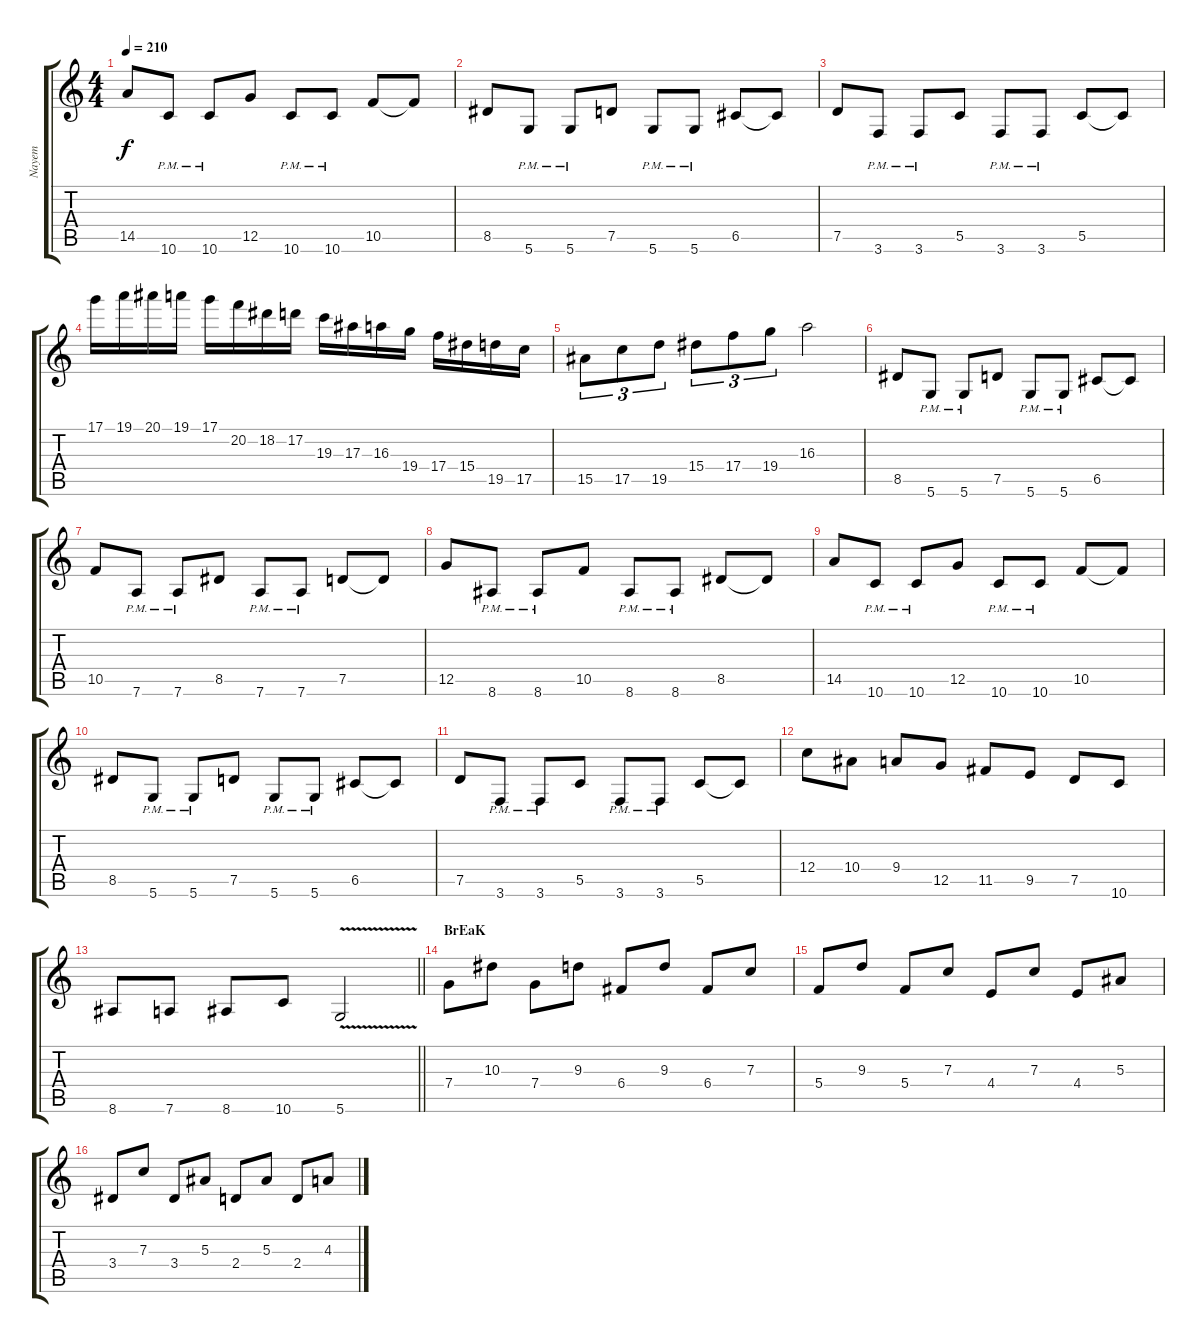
\track ("Nayem" "Nayem") {instrument distortionguitar}
\staff {score tabs}
\tuning (D4 A3 F3 C3 G2 D2) {hide}
\ts (4 4)
\tempo 210
\clef g2
\ks c
14.5.8{dy f} 10.6{pm}.8 10.6{pm}.8 12.5.8 10.6{pm}.8 10.6{pm}.8 10.5.8 10.5{t}.8 |
8.5.8 5.6{pm}.8 5.6{pm}.8 7.5.8 5.6{pm}.8 5.6{pm}.8 6.5.8 6.5{t}.8 |
7.5.8 3.6{pm}.8 3.6{pm}.8 5.5.8 3.6{pm}.8 3.6{pm}.8 5.5.8 5.5{t}.8 |
17.1.16 19.1.16 20.1.16 19.1.16 17.1.16 20.2.16 18.2.16 17.2.16 19.3.16 17.3.16 16.3.16 19.4.16 17.4.16 15.4.16 19.5.16 17.5.16 |
15.5.8{tu (3 2)} 17.5.8{tu (3 2)} 19.5.8{tu (3 2)} 15.4.8{tu (3 2)} 17.4.8{tu (3 2)} 19.4.8{tu (3 2)} 16.3.2 |
8.5.8 5.6{pm}.8 5.6{pm}.8 7.5.8 5.6{pm}.8 5.6{pm}.8 6.5.8 6.5{t}.8 |
10.5.8 7.6{pm}.8 7.6{pm}.8 8.5.8 7.6{pm}.8 7.6{pm}.8 7.5.8 7.5{t}.8 |
12.5.8 8.6{pm}.8 8.6{pm}.8 10.5.8 8.6{pm}.8 8.6{pm}.8 8.5.8 8.5{t}.8 |
14.5.8 10.6{pm}.8 10.6{pm}.8 12.5.8 10.6{pm}.8 10.6{pm}.8 10.5.8 10.5{t}.8 |
8.5.8 5.6{pm}.8 5.6{pm}.8 7.5.8 5.6{pm}.8 5.6{pm}.8 6.5.8 6.5{t}.8 |
7.5.8 3.6{pm}.8 3.6{pm}.8 5.5.8 3.6{pm}.8 3.6{pm}.8 5.5.8 5.5{t}.8 |
12.4.8 10.4.8 9.4.8 12.5.8 11.5.8 9.5.8 7.5.8 10.6.8 |
\barLineRight lightlight
8.6.8 7.6.8 8.6.8 10.6.8 5.6{v}.2 |
\section ("" "BrEaK")
7.4.8 10.3.8 7.4.8 9.3.8 6.4.8 9.3.8 6.4.8 7.3.8 |
5.4.8 9.3.8 5.4.8 7.3.8 4.4.8 7.3.8 4.4.8 5.3.8 |
3.4.8 7.3.8 3.4.8 5.3.8 2.4.8 5.3.8 2.4.8 4.3.8
